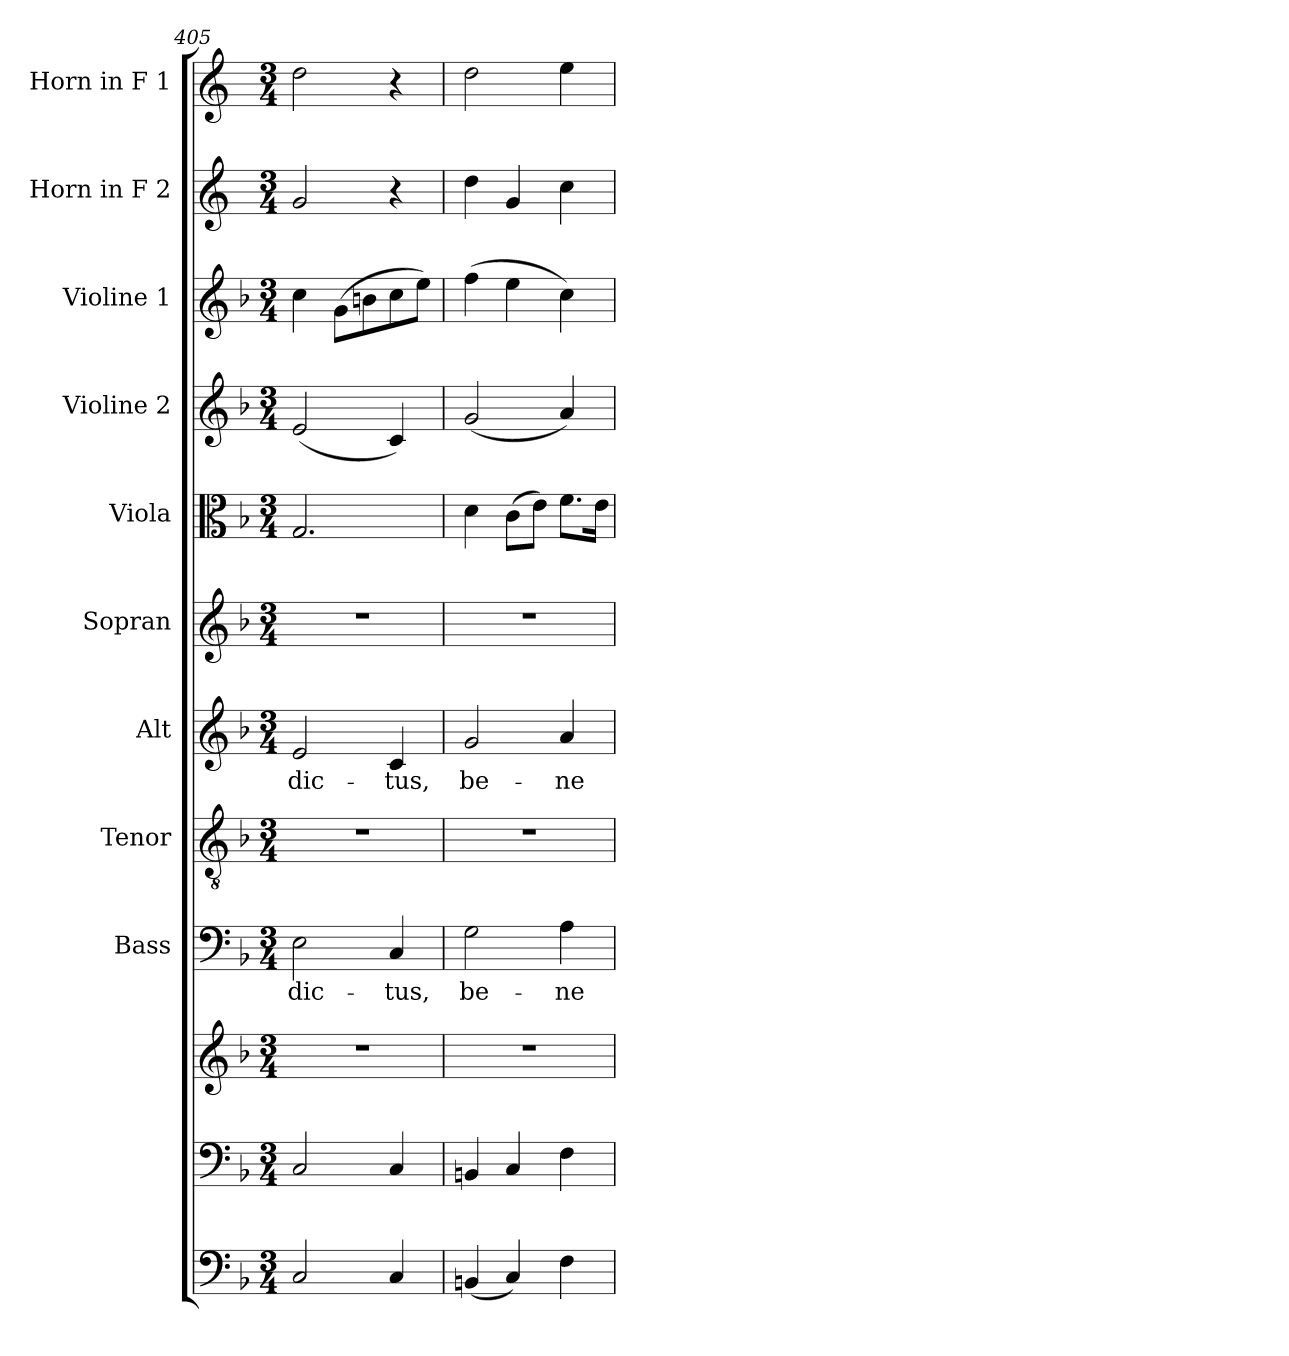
**kern	**kern	**kern	**kern	**text	**kern	**kern	**text	**kern	**kern	**kern	**kern	**kern	**kern
*part11	*part10	*part10	*part9	*part9	*part8	*part7	*part7	*part6	*part5	*part4	*part3	*part2	*part1
*staff12	*staff11	*staff10	*staff9	*staff9	*staff8	*staff7	*staff7	*staff6	*staff5	*staff4	*staff3	*staff2	*staff1
*	*	*	*I"Bass	*	*I"Tenor	*I"Alt	*	*I"Sopran	*I"Viola	*I"Violine 2	*I"Violine 1	*I"Horn in F 2	*I"Horn in F 1
*	*	*	*I'B.	*	*I'T.	*I'A.	*	*I'S.	*I'Vla.	*I'Vl. 2	*I'Vl. 1	*	*
*clefF4	*clefF4	*clefG2	*clefF4	*	*clefGv2	*clefG2	*	*clefG2	*clefC3	*clefG2	*clefG2	*clefG2	*clefG2
*ITrd7c12	*	*	*	*	*	*	*	*	*	*	*	*ITrd4c7	*ITrd4c7
*k[b-]	*k[b-]	*k[b-]	*k[b-]	*	*k[b-]	*k[b-]	*	*k[b-]	*k[b-]	*k[b-]	*k[b-]	*k[b-]	*k[b-]
*F:	*F:	*F:	*F:	*	*F:	*F:	*	*F:	*F:	*F:	*F:	*F:	*F:
*M3/4	*M3/4	*M3/4	*M3/4	*	*M3/4	*M3/4	*	*M3/4	*M3/4	*M3/4	*M3/4	*M3/4	*M3/4
=405	=405	=405	=405	=405	=405	=405	=405	=405	=405	=405	=405	=405	=405
!	!	!	!	!LO:LY:b	!	!	!LO:LY:b	!	!	!	!	!	!
2CC/	2C/	2.r	2E\	-dic-	2.r	2e/	-dic-	2.r	2.G/	(<2e/	4cc\	2c/	2g\
.	.	.	.	.	.	.	.	.	.	.	(>8g\L	.	.
.	.	.	.	.	.	.	.	.	.	.	8bn\	.	.
!	!	!	!	!LO:LY:b	!	!	!LO:LY:b	!	!	!	!	!	!
4CC/	4C/	.	4C/	-tus,	.	4c/	-tus,	.	.	4c/)	8cc\	4r	4r
.	.	.	.	.	.	.	.	.	.	.	8ee\J)	.	.
=406	=406	=406	=406	=406	=406	=406	=406	=406	=406	=406	=406	=406	=406
!	!	!	!	!LO:LY:b	!	!	!LO:LY:b	!	!	!	!	!	!
(<4BBBn/	4BBn/	2.r	2G\	be-	2.r	2g/	be-	2.r	4d\	(<2g/	(>4ff\	4g\	2g\
4CC/)	4C/	.	.	.	.	.	.	.	(>8c\L	.	4ee\	4c/	.
.	.	.	.	.	.	.	.	.	8e\J)	.	.	.	.
!	!	!	!	!LO:LY:b	!	!	!LO:LY:b	!	!	!	!	!	!
4FF\	4F\	.	4A\	-ne-	.	4a/	-ne-	.	8.f\L	4a/)	4cc\)	4f\	4a\
.	.	.	.	.	.	.	.	.	16e\Jk	.	.	.	.
=	=	=	=	=	=	=	=	=	=	=	=	=	=
*-	*-	*-	*-	*-	*-	*-	*-	*-	*-	*-	*-	*-	*-
